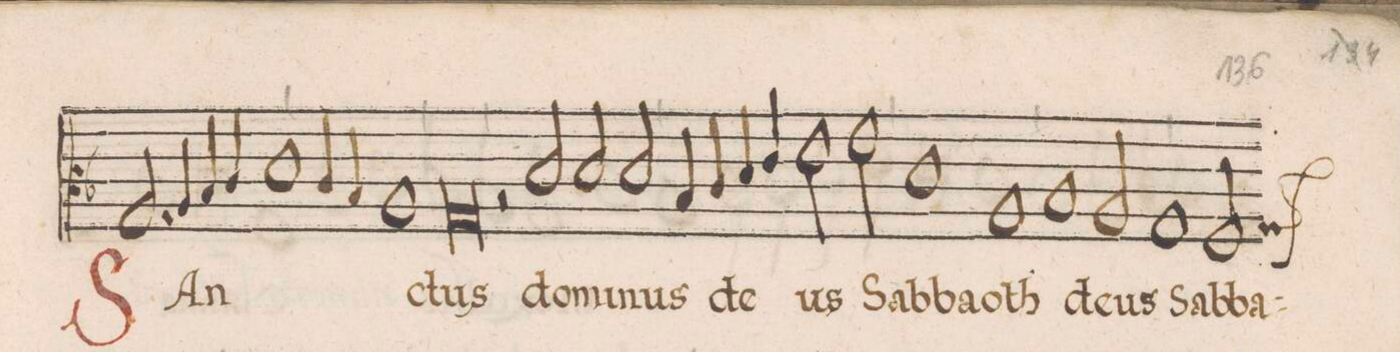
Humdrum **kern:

**kern	**text
*I"TENOR	*
*clefC3	*
*k[b-]	*
*met(C|)	*
*M2/1	*
2.G/	SAn-
4A/	.
4B-/	.
4c/	.
1d\	.
=19-	=19-
4c/	.
4B-/	.
1A	.
=20-	=20-
0G	-ctus
=21-	=21-
2r	.
2d/	do-
2d/	-mi-
2d/	-nus
=22-	=22-
4B-/	de-
4c/	.
4d/	.
4e/	.
2f\	-us
2g\	Sab-
=23-	=23-
1d	-ba-
1A	-oth
=24-	=24-
1B-	de-
2A/	-us
1G/	Sab-
=25-	=25-
2F/	-ba-
*custos:G	*
*-	*-
